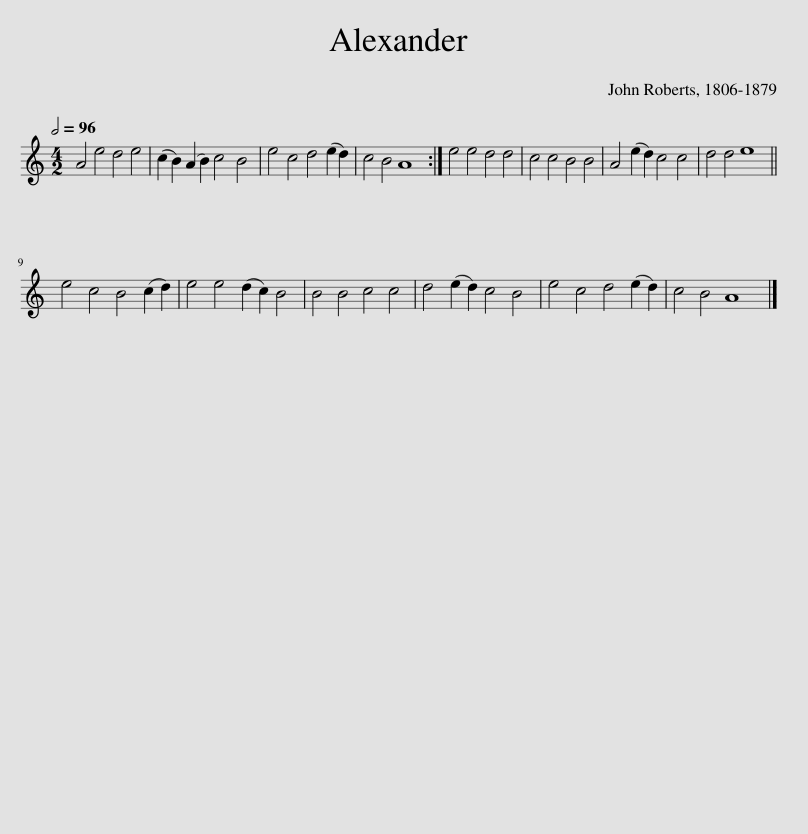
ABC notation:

X:1
L:1/8
Q:1/2=96
M:4/2
I:linebreak $
K:C
V:1 treble
V:1
 A4 e4 d4 e4 | (c2 B2) (A2 B2) c4 B4 | e4 c4 d4 (e2 d2) | c4 B4 A8 :| e4 e4 d4 d4 | %5
 c4 c4 B4 B4 | A4 (e2 d2) c4 c4 | d4 d4 e8 ||$ e4 c4 B4 (c2 d2) | e4 e4 (d2 c2) B4 | %10
 B4 B4 c4 c4 | d4 (e2 d2) c4 B4 | e4 c4 d4 (e2 d2) | c4 B4 A8 |] %14
